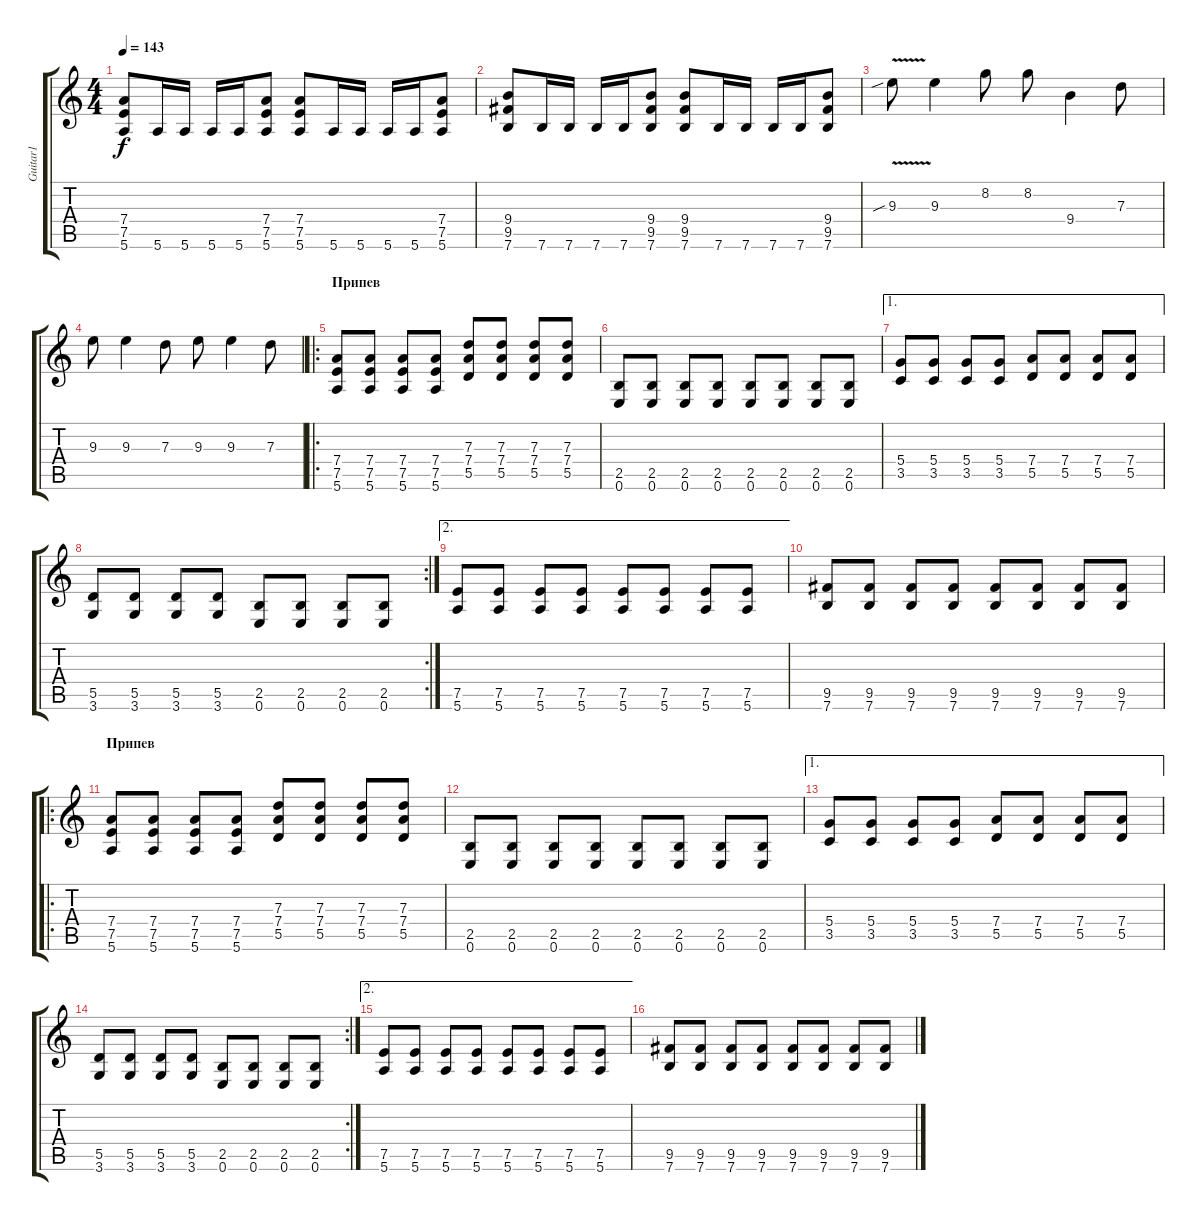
\track ("Guitar1" "Guitar1") {instrument overdrivenguitar}
\staff {score tabs}
\tuning (E4 B3 G3 D3 A2 E2) {hide}
\ts (4 4)
\tempo 143
\clef g2
\ks c
(7.4 7.5 5.6).8{dy f} 5.6.16 5.6.16 5.6.16 5.6.16 (7.4 7.5 5.6).8 (7.4 7.5 5.6).8 5.6.16 5.6.16 5.6.16 5.6.16 (7.4 7.5 5.6).8 |
(9.4 9.5 7.6).8 7.6.16 7.6.16 7.6.16 7.6.16 (9.4 9.5 7.6).8 (9.4 9.5 7.6).8 7.6.16 7.6.16 7.6.16 7.6.16 (9.4 9.5 7.6).8 |
\section ("" " ")
9.3{v sib}.8 9.3.4 8.2.8 8.2.8 9.4.4 7.3.8 |
9.3.8 9.3.4 7.3.8 9.3.8 9.3.4 7.3.8 |
\ro
\section ("" "Припев")
(7.4 7.5 5.6).8 (7.4 7.5 5.6).8 (7.4 7.5 5.6).8 (7.4 7.5 5.6).8 (7.3 7.4 5.5).8 (7.3 7.4 5.5).8 (7.3 7.4 5.5).8 (7.3 7.4 5.5).8 |
(2.5 0.6).8 (2.5 0.6).8 (2.5 0.6).8 (2.5 0.6).8 (2.5 0.6).8 (2.5 0.6).8 (2.5 0.6).8 (2.5 0.6).8 |
\ae 1
(5.4 3.5).8 (5.4 3.5).8 (5.4 3.5).8 (5.4 3.5).8 (7.4 5.5).8 (7.4 5.5).8 (7.4 5.5).8 (7.4 5.5).8 |
\rc 2
(5.5 3.6).8 (5.5 3.6).8 (5.5 3.6).8 (5.5 3.6).8 (2.5 0.6).8 (2.5 0.6).8 (2.5 0.6).8 (2.5 0.6).8 |
\ae 2
(7.5 5.6).8 (7.5 5.6).8 (7.5 5.6).8 (7.5 5.6).8 (7.5 5.6).8 (7.5 5.6).8 (7.5 5.6).8 (7.5 5.6).8 |
(9.5 7.6).8 (9.5 7.6).8 (9.5 7.6).8 (9.5 7.6).8 (9.5 7.6).8 (9.5 7.6).8 (9.5 7.6).8 (9.5 7.6).8 |
\ro
\section ("" "Припев")
(7.4 7.5 5.6).8 (7.4 7.5 5.6).8 (7.4 7.5 5.6).8 (7.4 7.5 5.6).8 (7.3 7.4 5.5).8 (7.3 7.4 5.5).8 (7.3 7.4 5.5).8 (7.3 7.4 5.5).8 |
(2.5 0.6).8 (2.5 0.6).8 (2.5 0.6).8 (2.5 0.6).8 (2.5 0.6).8 (2.5 0.6).8 (2.5 0.6).8 (2.5 0.6).8 |
\ae 1
(5.4 3.5).8 (5.4 3.5).8 (5.4 3.5).8 (5.4 3.5).8 (7.4 5.5).8 (7.4 5.5).8 (7.4 5.5).8 (7.4 5.5).8 |
\rc 2
(5.5 3.6).8 (5.5 3.6).8 (5.5 3.6).8 (5.5 3.6).8 (2.5 0.6).8 (2.5 0.6).8 (2.5 0.6).8 (2.5 0.6).8 |
\ae 2
(7.5 5.6).8 (7.5 5.6).8 (7.5 5.6).8 (7.5 5.6).8 (7.5 5.6).8 (7.5 5.6).8 (7.5 5.6).8 (7.5 5.6).8 |
(9.5 7.6).8 (9.5 7.6).8 (9.5 7.6).8 (9.5 7.6).8 (9.5 7.6).8 (9.5 7.6).8 (9.5 7.6).8 (9.5 7.6).8
